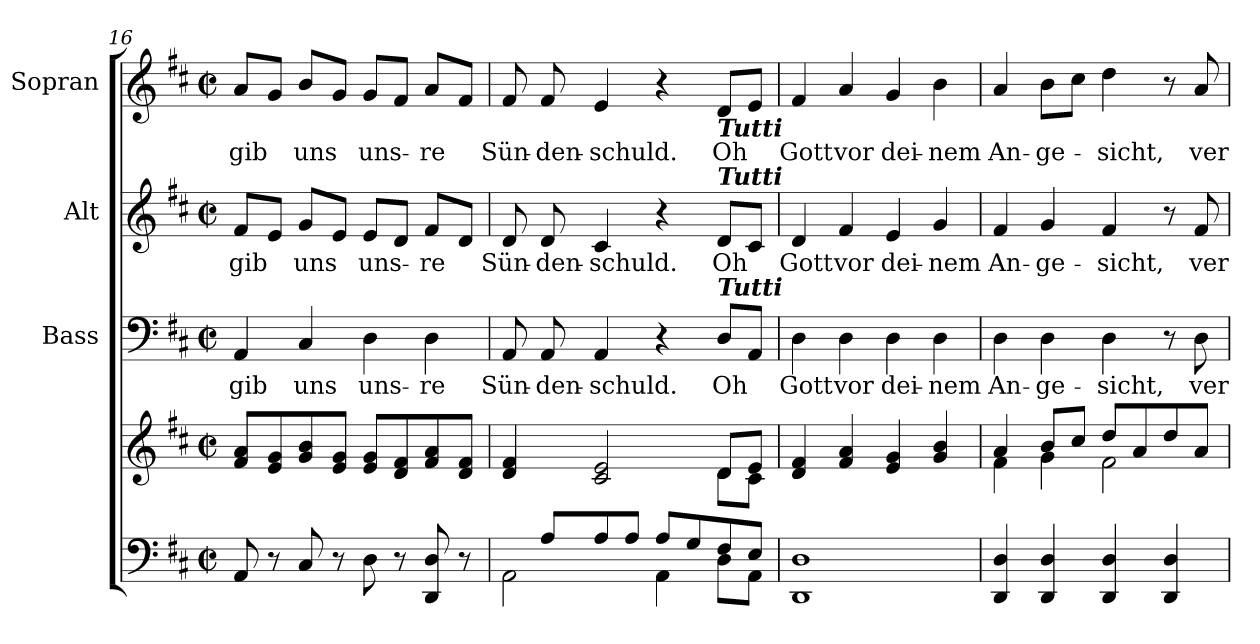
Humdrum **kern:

**kern	**kern	**kern	**text	**kern	**text	**kern	**text
*part4	*part4	*part3	*part3	*part2	*part2	*part1	*part1
*staff5	*staff4	*staff3	*staff3	*staff2	*staff2	*staff1	*staff1
*	*	*I"Bass	*	*I"Alt	*	*I"Sopran	*
*	*	*I'B.	*	*I'A.	*	*I'S.	*
*clefF4	*clefG2	*clefF4	*	*clefG2	*	*clefG2	*
*k[f#c#]	*k[f#c#]	*k[f#c#]	*	*k[f#c#]	*	*k[f#c#]	*
*D:	*D:	*D:	*	*D:	*	*D:	*
*M2/2	*M2/2	*M2/2	*	*M2/2	*	*M2/2	*
*met(c|)	*met(c|)	*met(c|)	*	*met(c|)	*	*met(c|)	*
=16	=16	=16	=16	=16	=16	=16	=16
!	!	!	!LO:LY:b	!	!LO:LY:b	!	!LO:LY:b
8AA/	8f#/ 8a/L	4AA/	-gib	8f#/L	-gib	8a/L	-gib
8r	8e/ 8g/	.	.	8e/J	.	8g/J	.
!	!	!	!LO:LY:b	!	!LO:LY:b	!	!LO:LY:b
8C#/	8g/ 8b/	4C#/	uns	8g/L	uns	8b/L	uns
8r	8e/ 8g/J	.	.	8e/J	.	8g/J	.
!	!	!	!LO:LY:b	!	!LO:LY:b	!	!LO:LY:b
8D\	8e/ 8g/L	4D\	uns-	8e/L	uns-	8g/L	uns-
8r	8d/ 8f#/	.	.	8d/J	.	8f#/J	.
!	!	!	!LO:LY:b	!	!LO:LY:b	!	!LO:LY:b
8DD/ 8D/	8f#/ 8a/	4D\	-re	8f#/L	-re	8a/L	-re
8r	8d/ 8f#/J	.	.	8d/J	.	8f#/J	.
!!LO:LB:g=z
=17	=17	=17	=17	=17	=17	=17	=17
*^	*^	*	*	*	*	*	*
!	!	!	!	!	!LO:LY:b	!	!LO:LY:b	!	!LO:LY:b
8ryy	2AA\	4d/ 4f#/	2.ryy	8AA/	Sün-	8d/	Sün-	8f#/	Sün-
!	!	!	!	!	!LO:LY:b	!	!LO:LY:b	!	!LO:LY:b
8A/L	.	.	.	8AA/	-den-	8d/	-den-	8f#/	-den-
!	!	!	!	!	!LO:LY:b	!	!LO:LY:b	!	!LO:LY:b
8A/	.	2c#/ 2e/	.	4AA/	-schuld.	4c#/	-schuld.	4e/	-schuld.
8A/J	.	.	.	.	.	.	.	.	.
8A/L	4AA\	.	.	4r	.	4r	.	4r	.
8G/	.	.	.	.	.	.	.	.	.
!	!	!	!	!	!	!	!	!LO:TX:b:Bi:t=Tutti	!
!	!	!	!	!	!	!LO:TX:a:Bi:t=Tutti	!	!	!
!	!	!	!	!LO:TX:a:Bi:t=Tutti	!	!	!	!	!
!	!	!	!	!	!LO:LY:b	!	!LO:LY:b	!	!LO:LY:b
8F#/	8D\L	8d/L	8d\L	8D/L	Oh	8d/L	Oh	8d/L	Oh
8E/J	8AA\J	8e/J	8c#\J	8AA/J	.	8c#/J	.	8e/J	.
=18	=18	=18	=18	=18	=18	=18	=18	=18	=18
!	!	!	!	!	!LO:LY:b	!	!LO:LY:b	!	!LO:LY:b
*v	*v	*	*	*	*	*	*	*	*
*	*v	*v	*	*	*	*	*	*
1DD 1D	4d/ 4f#/	4D\	Gott	4d/	Gott	4f#/	Gott
!	!	!	!LO:LY:b	!	!LO:LY:b	!	!LO:LY:b
.	4f#/ 4a/	4D\	vor	4f#/	vor	4a/	vor
!	!	!	!LO:LY:b	!	!LO:LY:b	!	!LO:LY:b
.	4e/ 4g/	4D\	dei-	4e/	dei-	4g/	dei-
!	!	!	!LO:LY:b	!	!LO:LY:b	!	!LO:LY:b
.	4g/ 4b/	4D\	-nem	4g/	-nem	4b\	-nem
=19	=19	=19	=19	=19	=19	=19	=19
*	*^	*	*	*	*	*	*
!	!	!	!	!LO:LY:b	!	!LO:LY:b	!	!LO:LY:b
4DD/ 4D/	4a/	4f#\	4D\	An-	4f#/	An-	4a/	An-
!	!	!	!	!LO:LY:b	!	!LO:LY:b	!	!LO:LY:b
4DD/ 4D/	8b/L	4g\	4D\	-ge-	4g/	-ge-	8b\L	-ge-
.	8cc#/J	.	.	.	.	.	8cc#\J	.
!	!	!	!	!LO:LY:b	!	!LO:LY:b	!	!LO:LY:b
4DD/ 4D/	8dd/L	2f#\	4D\	-sicht,	4f#/	-sicht,	4dd\	-sicht,
.	8a/	.	.	.	.	.	.	.
4DD/ 4D/	8dd/	.	8r	.	8r	.	8r	.
!	!	!	!	!LO:LY:b	!	!LO:LY:b	!	!LO:LY:b
.	8a/J	.	8D\	ver-	8f#/	ver-	8a/	ver-
*	*v	*v	*	*	*	*	*	*
=	=	=	=	=	=	=	=
*-	*-	*-	*-	*-	*-	*-	*-
